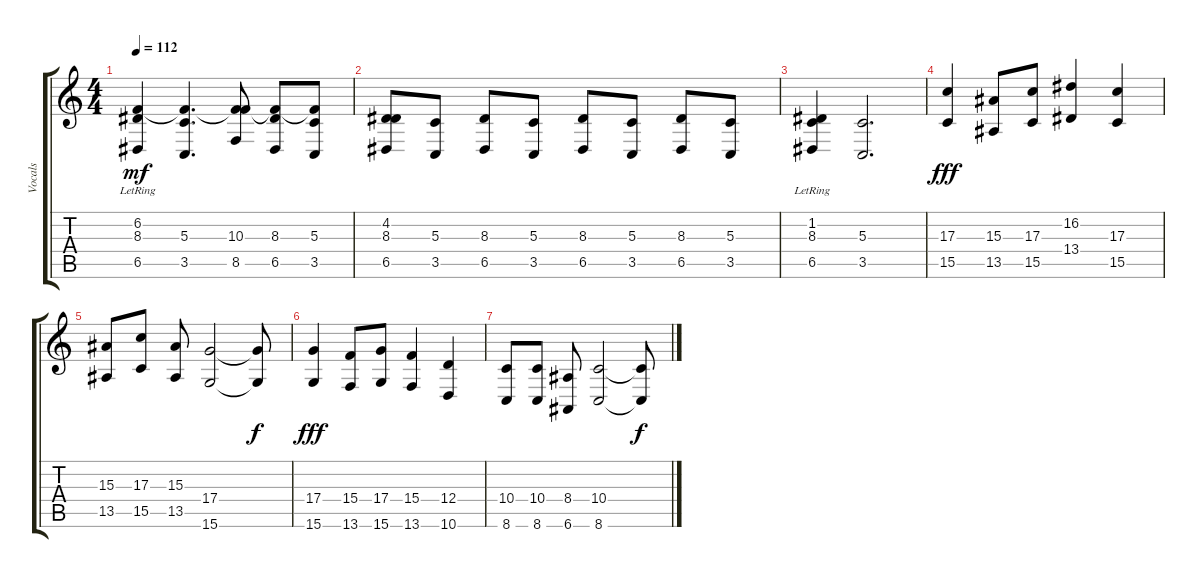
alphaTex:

\track ("Vocals" "Vocals") {instrument altosax}
\staff {score tabs}
\tuning (E4 B3 G3 D3 A2 E2) {hide}
\ts (4 4)
\tempo 112
\clef g2
\ks c
(6.2{lr} 8.3 6.5).4{dy mf} (6.2{t} 5.3 3.5).4{d} (6.2{t} 10.3 8.5).8 (6.2{t} 8.3 6.5).8 (6.2{t} 5.3 3.5).8 |
(4.2 8.3 6.5).8 (5.3 3.5).8 (8.3 6.5).8 (5.3 3.5).8 (8.3 6.5).8 (5.3 3.5).8 (8.3 6.5).8 (5.3 3.5).8 |
(1.2{lr} 8.3 6.5).4 (5.3 3.5).2{d} |
(17.3 15.5).4{dy fff volume 10 instrument choiraahs} (15.3 13.5).8 (17.3 15.5).8 (16.2 13.4).4 (17.3 15.5).4 |
(15.3 13.5).8 (17.3 15.5).8 (15.3 13.5).8 (17.4 15.6).2 (17.4{t} 15.6{t}).8{dy f} |
(17.4 15.6).4{dy fff} (15.4 13.6).8 (17.4 15.6).8 (15.4 13.6).4 (12.4 10.6).4 |
(10.4 8.6).8 (10.4 8.6).8 (8.4 6.6).8 (10.4 8.6).2 (10.4{t} 8.6{t}).8{dy f}
